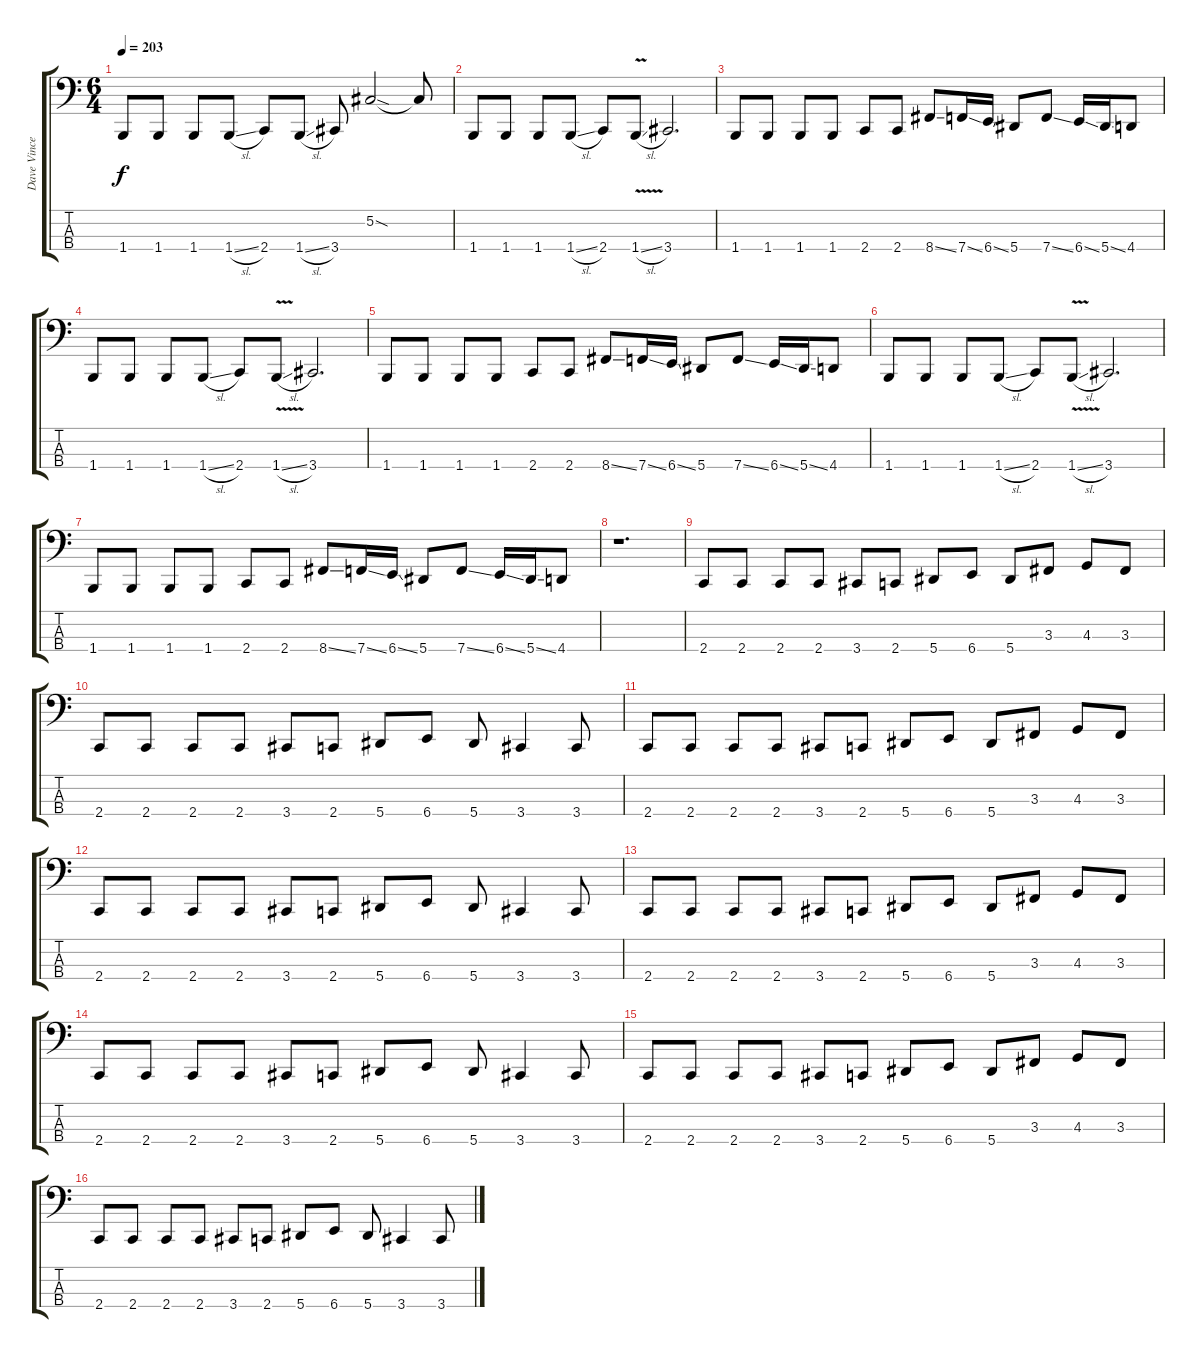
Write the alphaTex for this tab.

\track ("Dave Vincent" "Dave Vince") {instrument electricbasspick}
\staff {score tabs}
\tuning (Db2 Ab1 Eb1 Bb0) {hide}
\ts (6 4)
\tempo 203
\clef f4
\ks c
1.4.8{dy f} 1.4.8 1.4.8 1.4{sl}.8 2.4.8 1.4{sl}.8 3.4.8 5.2{sod}.2 5.2{t}.8 |
1.4.8 1.4.8 1.4.8 1.4{sl}.8 2.4.8 1.4{v sl}.8 3.4.2{d} |
1.4.8 1.4.8 1.4.8 1.4.8 2.4.8 2.4.8 8.4{ss}.8 7.4{ss}.16 6.4{ss}.16 5.4.8 7.4{ss}.8 6.4{ss}.16 5.4{ss}.16 4.4.8 |
1.4.8 1.4.8 1.4.8 1.4{sl}.8 2.4.8 1.4{v sl}.8 3.4.2{d} |
1.4.8 1.4.8 1.4.8 1.4.8 2.4.8 2.4.8 8.4{ss}.8 7.4{ss}.16 6.4{ss}.16 5.4.8 7.4{ss}.8 6.4{ss}.16 5.4{ss}.16 4.4.8 |
1.4.8 1.4.8 1.4.8 1.4{sl}.8 2.4.8 1.4{v sl}.8 3.4.2{d} |
1.4.8 1.4.8 1.4.8 1.4.8 2.4.8 2.4.8 8.4{ss}.8 7.4{ss}.16 6.4{ss}.16 5.4.8 7.4{ss}.8 6.4{ss}.16 5.4{ss}.16 4.4.8 |
r.1{d} |
2.4.8 2.4.8 2.4.8 2.4.8 3.4.8 2.4.8 5.4.8 6.4.8 5.4.8 3.3.8 4.3.8 3.3.8 |
2.4.8 2.4.8 2.4.8 2.4.8 3.4.8 2.4.8 5.4.8 6.4.8 5.4.8 3.4.4 3.4.8 |
2.4.8 2.4.8 2.4.8 2.4.8 3.4.8 2.4.8 5.4.8 6.4.8 5.4.8 3.3.8 4.3.8 3.3.8 |
2.4.8 2.4.8 2.4.8 2.4.8 3.4.8 2.4.8 5.4.8 6.4.8 5.4.8 3.4.4 3.4.8 |
2.4.8 2.4.8 2.4.8 2.4.8 3.4.8 2.4.8 5.4.8 6.4.8 5.4.8 3.3.8 4.3.8 3.3.8 |
2.4.8 2.4.8 2.4.8 2.4.8 3.4.8 2.4.8 5.4.8 6.4.8 5.4.8 3.4.4 3.4.8 |
2.4.8 2.4.8 2.4.8 2.4.8 3.4.8 2.4.8 5.4.8 6.4.8 5.4.8 3.3.8 4.3.8 3.3.8 |
2.4.8 2.4.8 2.4.8 2.4.8 3.4.8 2.4.8 5.4.8 6.4.8 5.4.8 3.4.4 3.4.8
